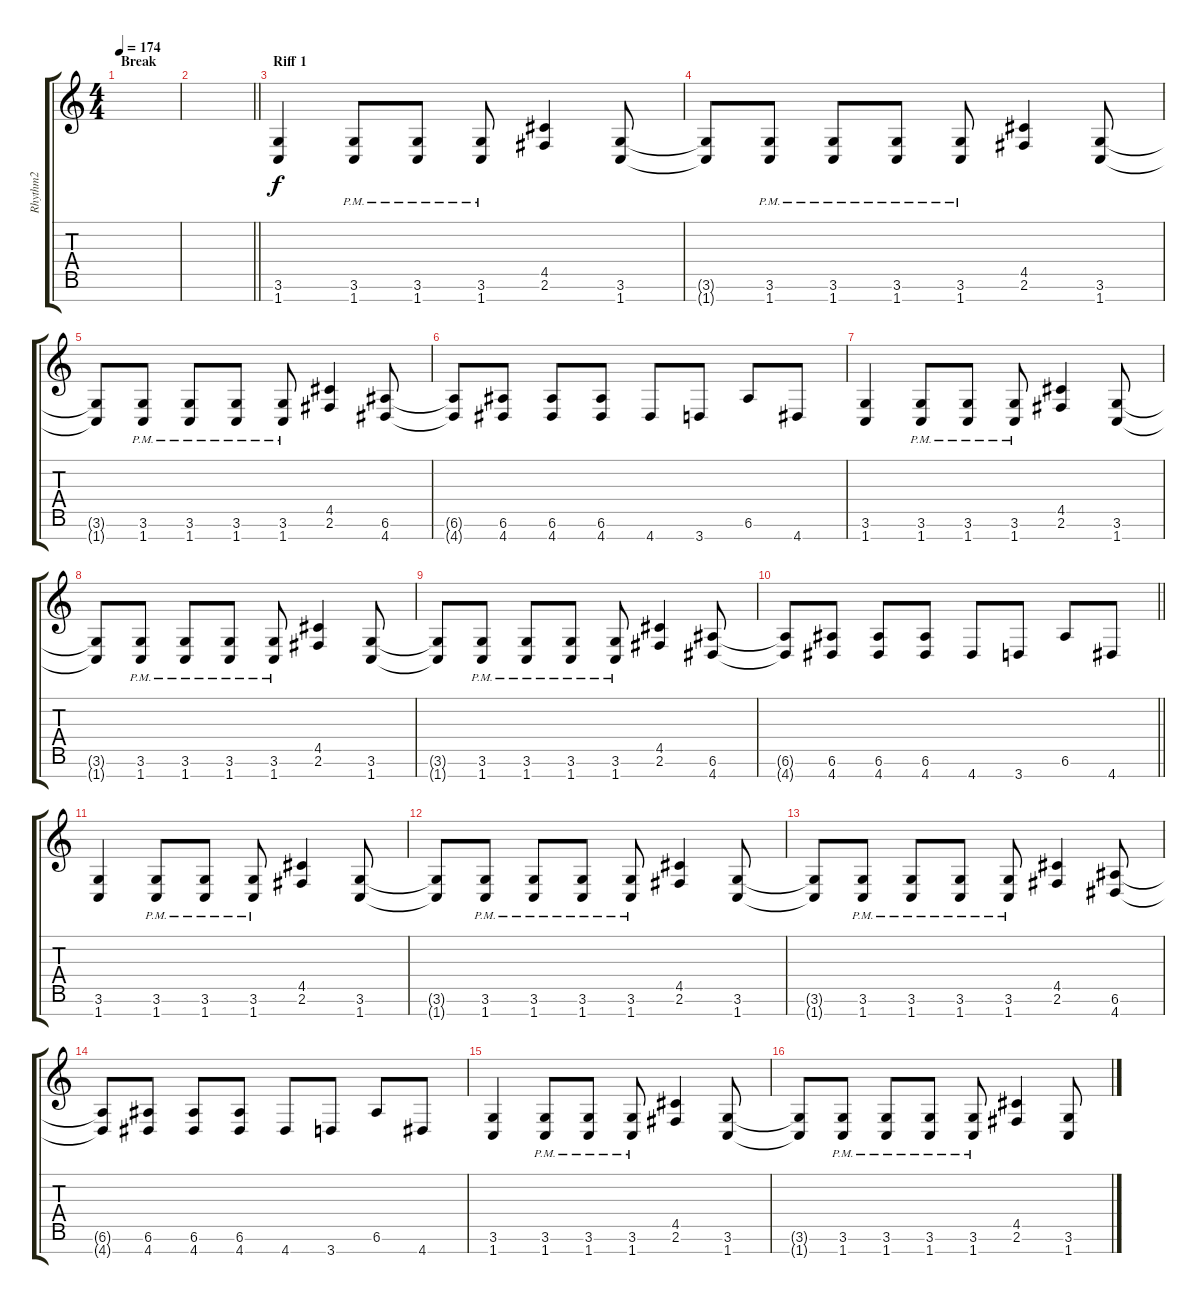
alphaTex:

\track ("Rhythm2" "Rhythm2") {instrument overdrivenguitar}
\staff {score tabs}
\tuning (E4 B3 G3 D3 A2 E2 B1) {hide}
\ts (4 4)
\section ("" "Break")
\tempo 174
\clef g2
\ks c
|
\barLineRight lightlight
|
\section ("" "Riff 1")
(3.6 1.7).4 (3.6{pm} 1.7{pm}).8 (3.6{pm} 1.7{pm}).8 (3.6{pm} 1.7{pm}).8 (4.5 2.6).4 (3.6 1.7).8 |
(3.6{t} 1.7{t}).8 (3.6{pm} 1.7{pm}).8 (3.6{pm} 1.7{pm}).8 (3.6{pm} 1.7{pm}).8 (3.6{pm} 1.7{pm}).8 (4.5 2.6).4 (3.6 1.7).8 |
(3.6{t} 1.7{t}).8 (3.6{pm} 1.7{pm}).8 (3.6{pm} 1.7{pm}).8 (3.6{pm} 1.7{pm}).8 (3.6{pm} 1.7{pm}).8 (4.5 2.6).4 (6.6 4.7).8 |
(6.6{t} 4.7{t}).8 (6.6 4.7).8 (6.6 4.7).8 (6.6 4.7).8 4.7.8 3.7.8 6.6.8 4.7.8 |
(3.6 1.7).4 (3.6{pm} 1.7{pm}).8 (3.6{pm} 1.7{pm}).8 (3.6{pm} 1.7{pm}).8 (4.5 2.6).4 (3.6 1.7).8 |
(3.6{t} 1.7{t}).8 (3.6{pm} 1.7{pm}).8 (3.6{pm} 1.7{pm}).8 (3.6{pm} 1.7{pm}).8 (3.6{pm} 1.7{pm}).8 (4.5 2.6).4 (3.6 1.7).8 |
(3.6{t} 1.7{t}).8 (3.6{pm} 1.7{pm}).8 (3.6{pm} 1.7{pm}).8 (3.6{pm} 1.7{pm}).8 (3.6{pm} 1.7{pm}).8 (4.5 2.6).4 (6.6 4.7).8 |
\barLineRight lightlight
(6.6{t} 4.7{t}).8 (6.6 4.7).8 (6.6 4.7).8 (6.6 4.7).8 4.7.8 3.7.8 6.6.8 4.7.8 |
(3.6 1.7).4 (3.6{pm} 1.7{pm}).8 (3.6{pm} 1.7{pm}).8 (3.6{pm} 1.7{pm}).8 (4.5 2.6).4 (3.6 1.7).8 |
(3.6{t} 1.7{t}).8 (3.6{pm} 1.7{pm}).8 (3.6{pm} 1.7{pm}).8 (3.6{pm} 1.7{pm}).8 (3.6{pm} 1.7{pm}).8 (4.5 2.6).4 (3.6 1.7).8 |
(3.6{t} 1.7{t}).8 (3.6{pm} 1.7{pm}).8 (3.6{pm} 1.7{pm}).8 (3.6{pm} 1.7{pm}).8 (3.6{pm} 1.7{pm}).8 (4.5 2.6).4 (6.6 4.7).8 |
(6.6{t} 4.7{t}).8 (6.6 4.7).8 (6.6 4.7).8 (6.6 4.7).8 4.7.8 3.7.8 6.6.8 4.7.8 |
(3.6 1.7).4 (3.6{pm} 1.7{pm}).8 (3.6{pm} 1.7{pm}).8 (3.6{pm} 1.7{pm}).8 (4.5 2.6).4 (3.6 1.7).8 |
(3.6{t} 1.7{t}).8 (3.6{pm} 1.7{pm}).8 (3.6{pm} 1.7{pm}).8 (3.6{pm} 1.7{pm}).8 (3.6{pm} 1.7{pm}).8 (4.5 2.6).4 (3.6 1.7).8
